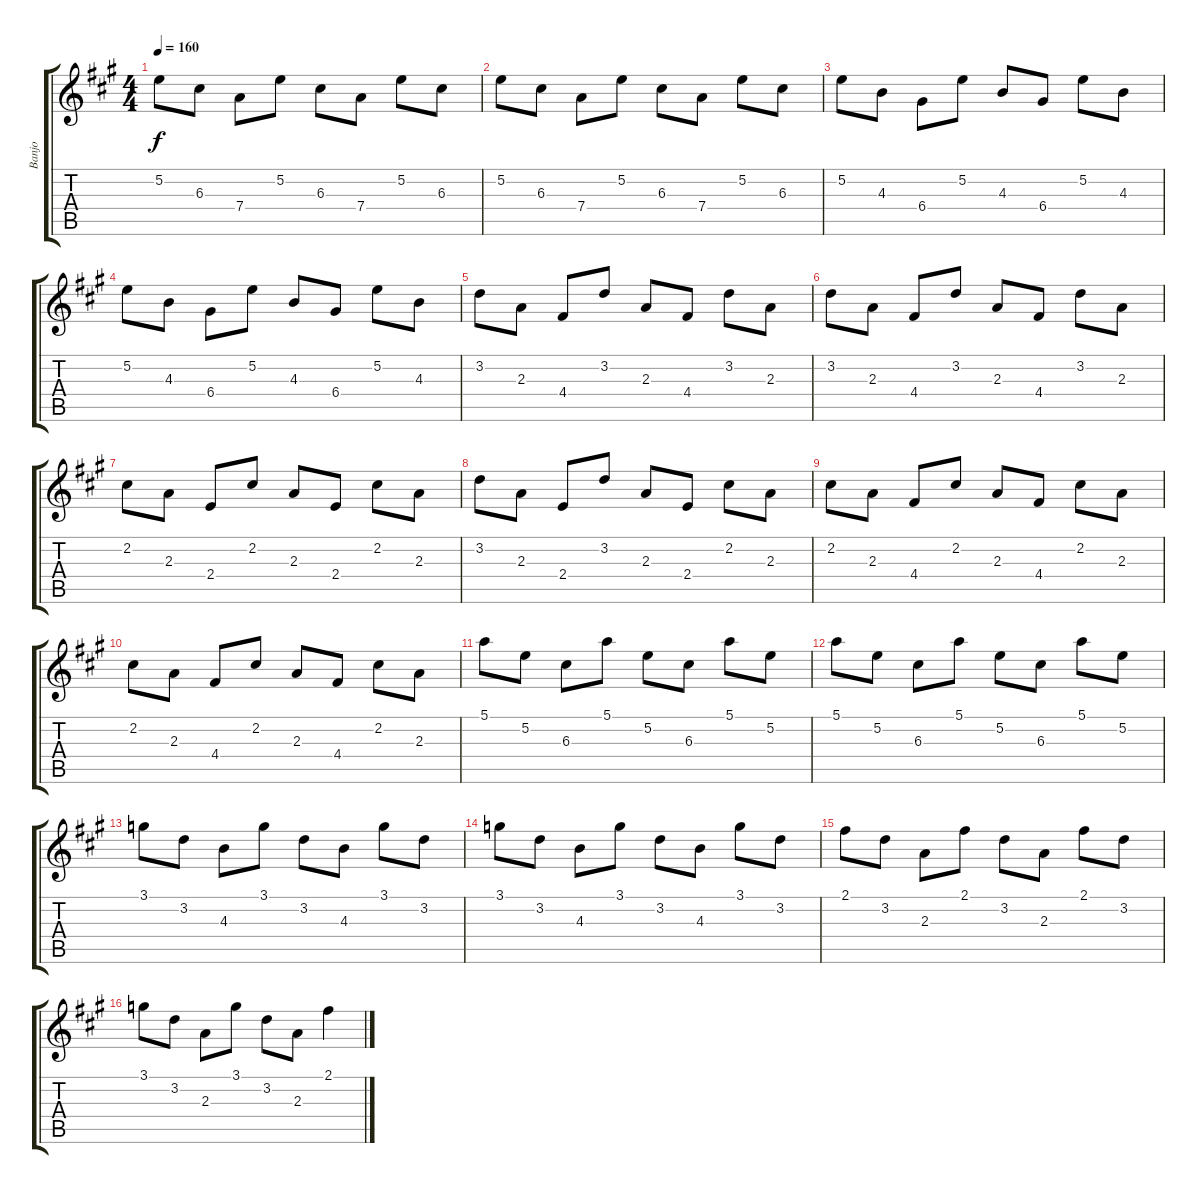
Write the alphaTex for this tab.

\track ("Banjo" "Banjo") {instrument banjo}
\staff {score tabs}
\tuning (E4 B3 G3 D3 A2 E2) {hide}
\displaytranspose 12
\ts (4 4)
\tempo 160
\clef g2
\ks a
5.2.8{dy f} 6.3.8 7.4.8 5.2.8 6.3.8 7.4.8 5.2.8 6.3.8 |
5.2.8 6.3.8 7.4.8 5.2.8 6.3.8 7.4.8 5.2.8 6.3.8 |
5.2.8 4.3.8 6.4.8 5.2.8 4.3.8 6.4.8 5.2.8 4.3.8 |
5.2.8 4.3.8 6.4.8 5.2.8 4.3.8 6.4.8 5.2.8 4.3.8 |
3.2.8 2.3.8 4.4.8 3.2.8 2.3.8 4.4.8 3.2.8 2.3.8 |
3.2.8 2.3.8 4.4.8 3.2.8 2.3.8 4.4.8 3.2.8 2.3.8 |
2.2.8 2.3.8 2.4.8 2.2.8 2.3.8 2.4.8 2.2.8 2.3.8 |
3.2.8 2.3.8 2.4.8 3.2.8 2.3.8 2.4.8 2.2.8 2.3.8 |
2.2.8 2.3.8 4.4.8 2.2.8 2.3.8 4.4.8 2.2.8 2.3.8 |
2.2.8 2.3.8 4.4.8 2.2.8 2.3.8 4.4.8 2.2.8 2.3.8 |
5.1.8 5.2.8 6.3.8 5.1.8 5.2.8 6.3.8 5.1.8 5.2.8 |
5.1.8 5.2.8 6.3.8 5.1.8 5.2.8 6.3.8 5.1.8 5.2.8 |
3.1.8 3.2.8 4.3.8 3.1.8 3.2.8 4.3.8 3.1.8 3.2.8 |
3.1.8 3.2.8 4.3.8 3.1.8 3.2.8 4.3.8 3.1.8 3.2.8 |
2.1.8 3.2.8 2.3.8 2.1.8 3.2.8 2.3.8 2.1.8 3.2.8 |
3.1.8 3.2.8 2.3.8 3.1.8 3.2.8 2.3.8 2.1.4
